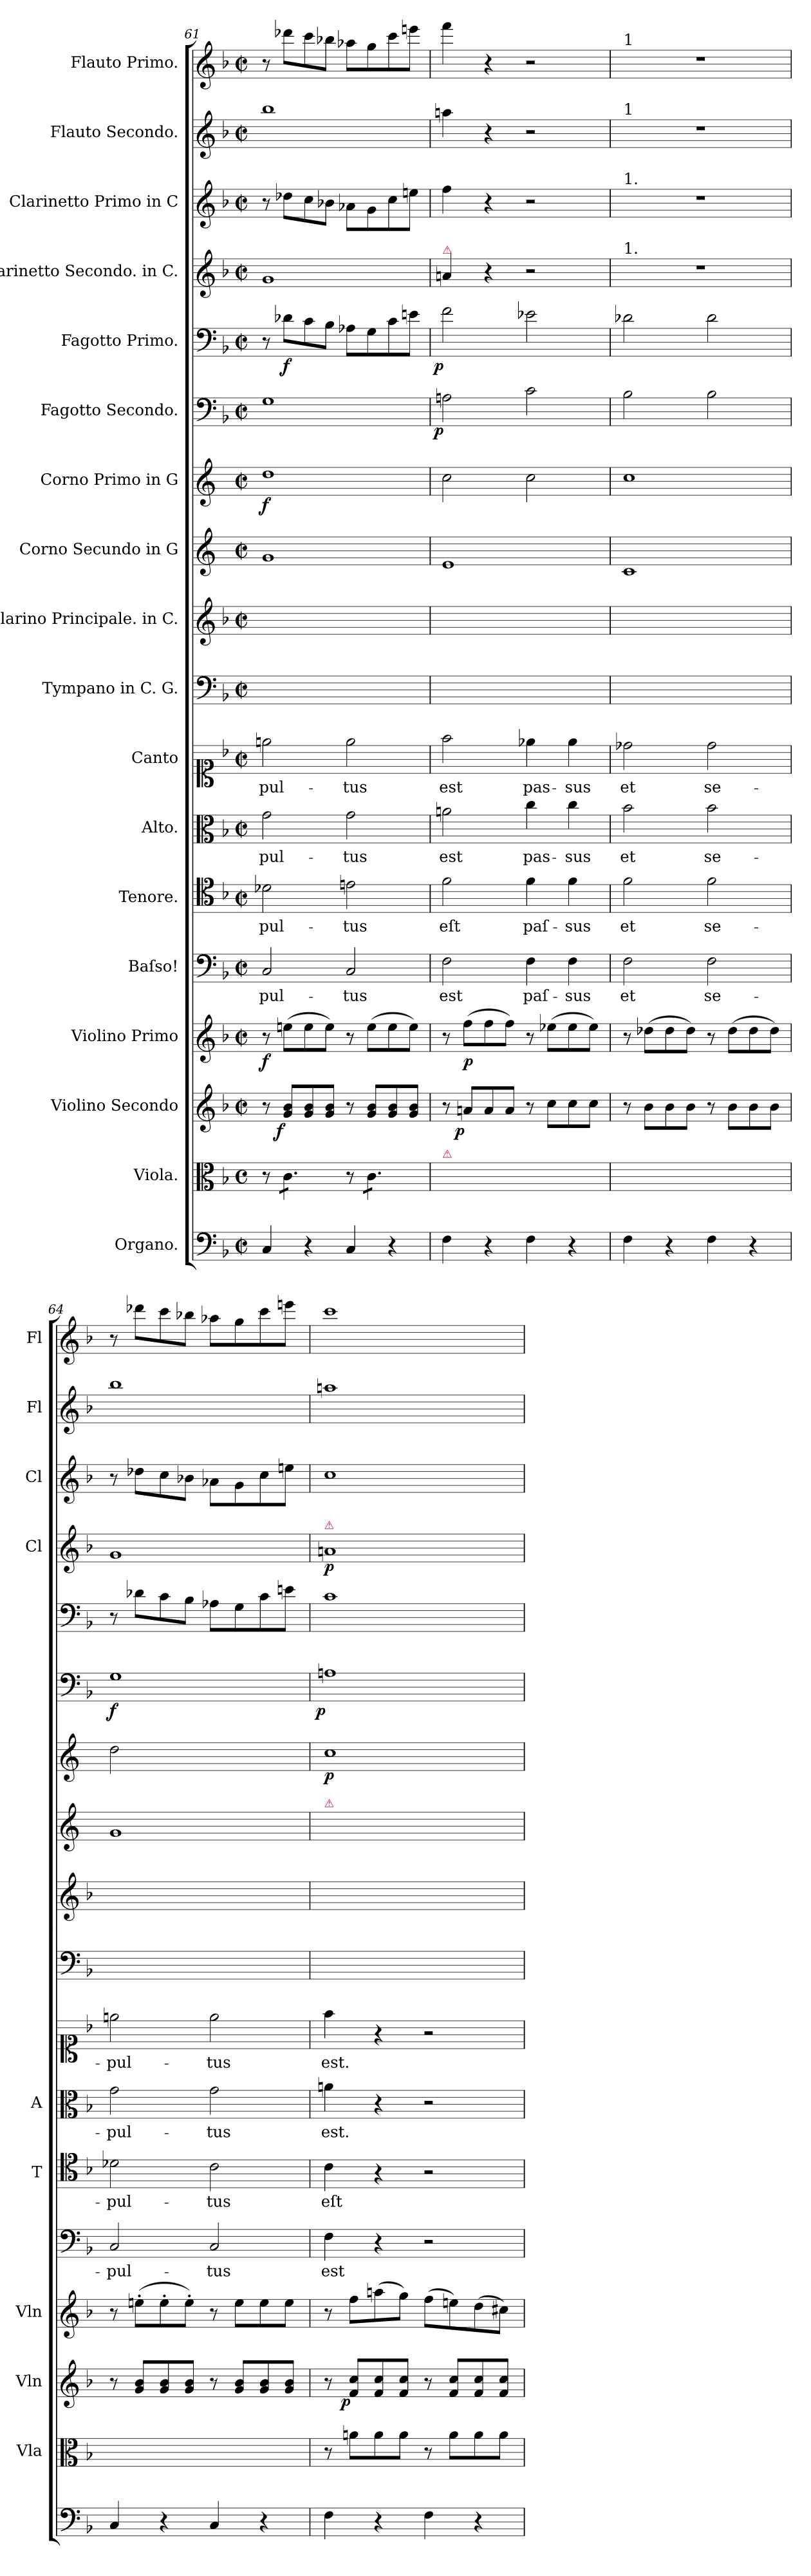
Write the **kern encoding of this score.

**kern	**dynam	**kern	**kern	**dynam	**kern	**dynam	**kern	**text	**kern	**text	**kern	**text	**kern	**text	**kern	**kern	**kern	**kern	**dynam	**kern	**dynam	**kern	**dynam	**kern	**dynam	**kern	**kern	**kern
*part18	*part18	*part17	*part16	*part16	*part15	*part15	*part14	*part14	*part13	*part13	*part12	*part12	*part11	*part11	*part10	*part9	*part8	*part7	*part7	*part6	*part6	*part5	*part5	*part4	*part4	*part3	*part2	*part1
*staff18	*staff18	*staff17	*staff16	*staff16	*staff15	*staff15	*staff14	*staff14	*staff13	*staff13	*staff12	*staff12	*staff11	*staff11	*staff10	*staff9	*staff8	*staff7	*staff7	*staff6	*staff6	*staff5	*staff5	*staff4	*staff4	*staff3	*staff2	*staff1
*I"Organo.	*	*I"Viola.	*I"Violino Secondo	*	*I"Violino Primo	*	*I"Baſso!	*	*I"Tenore.	*	*I"Alto.	*	*I"Canto	*	*I"Tympano in C. G.	*I"Clarino Principale. in C.	*I"Corno Secundo in G	*I"Corno Primo in G	*	*I"Fagotto Secondo.	*	*I"Fagotto Primo.	*	*I"Clarinetto Secondo. in C.	*	*I"Clarinetto Primo in C	*I"Flauto Secondo.	*I"Flauto Primo.
*	*	*I'Vla	*I'Vln	*	*I'Vln	*	*	*	*I'T	*	*I'A	*	*	*	*	*	*	*	*	*	*	*	*	*I'Cl	*	*I'Cl	*I'Fl	*I'Fl
*clefF4	*	*clefC3	*clefG2	*	*clefG2	*	*clefF4	*	*clefC4	*	*clefC3	*	*clefC1	*	*clefF4	*clefG2	*clefG2	*clefG2	*	*clefF4	*	*clefF4	*	*clefG2	*	*clefG2	*clefG2	*clefG2
*	*	*	*	*	*	*	*	*	*	*	*	*	*	*	*	*	*ITrd4c7	*ITrd4c7	*	*	*	*	*	*	*	*	*	*
*k[b-]	*	*k[b-]	*k[b-]	*	*k[b-]	*	*k[b-]	*	*k[b-]	*	*k[b-]	*	*k[b-]	*	*k[b-]	*k[b-]	*k[b-]	*k[b-]	*	*k[b-]	*	*k[b-]	*	*k[b-]	*	*k[b-]	*k[b-]	*k[b-]
*F:	*	*F:	*F:	*	*F:	*	*F:	*	*F:	*	*F:	*	*F:	*	*F:	*F:	*F:	*F:	*	*F:	*	*F:	*	*F:	*	*F:	*F:	*F:
*M2/2	*	*M2/2	*M2/2	*	*M2/2	*	*M2/2	*	*M2/2	*	*M2/2	*	*M2/2	*	*M2/2	*M2/2	*M2/2	*M2/2	*	*M2/2	*	*M2/2	*	*M2/2	*	*M2/2	*M2/2	*M2/2
*met(c|)	*	*met(c)	*met(c|)	*	*met(c|)	*	*met(c|)	*	*met(c|)	*	*met(c|)	*	*met(c|)	*	*met(c|)	*met(c|)	*met(c|)	*met(c|)	*	*met(c|)	*	*met(c|)	*	*met(c|)	*	*met(c|)	*met(c|)	*met(c|)
=61	=61	=61	=61	=61	=61	=61	=61	=61	=61	=61	=61	=61	=61	=61	=61	=61	=61	=61	=61	=61	=61	=61	=61	=61	=61	=61	=61	=61
!	!LO:DY:b:rj	!	!	!	!	!LO:DY:b	!	!	!	!	!	!	!	!	!	!	!	!	!	!	!	!	!	!	!	!	!	!
4C/	for	8r	8r	.	8r	f.	2C/	-pul-	2d-X\	-pul-	2g\	-pul-	2een\	-pul-	1ryy	1ryy	1c	1g	f	1G	.	8r	.	1g	.	8r	1bb-	8r
!	!	!	!	!LO:DY:b:rj	!	!	!	!	!	!	!	!	!	!	!	!	!	!	!	!	!	!	!	!	!	!	!	!
*	*	*tremolo	*	*	*	*	*	*	*	*	*	*	*	*	*	*	*	*	*	*	*	*	*	*	*	*	*	*
.	.	8c\L	8g/ 8b-/L	f	(8een\L	.	.	.	.	.	.	.	.	.	.	.	.	.	.	.	.	8d-X\L	f	.	.	8dd-X\L	.	8ddd-X\L
4r	.	8c\	8g/ 8b-/	.	8ee\	.	.	.	.	.	.	.	.	.	.	.	.	.	.	.	.	8c\	.	.	.	8cc\	.	8ccc\
.	.	8c\J	8g/ 8b-/J	.	8ee\J)	.	.	.	.	.	.	.	.	.	.	.	.	.	.	.	.	8B-\J	.	.	.	8b-X\J	.	8bb-X\J
4C/	.	8r	8r	.	8r	.	2C/	-tus	2en\	-tus	2g\	-tus	2ee\	-tus	.	.	.	.	.	.	.	8A-X\L	.	.	.	8a-X\L	.	8aa-X\L
.	.	8c\L	8g/ 8b-/L	.	(8ee\L	.	.	.	.	.	.	.	.	.	.	.	.	.	.	.	.	8G\	.	.	.	8g\	.	8gg\
4r	.	8c\	8g/ 8b-/	.	8ee\	.	.	.	.	.	.	.	.	.	.	.	.	.	.	.	.	8c\	.	.	.	8cc\	.	8ccc\
.	.	8c\J	8g/ 8b-/J	.	8ee\J)	.	.	.	.	.	.	.	.	.	.	.	.	.	.	.	.	8en\J	.	.	.	8een\J	.	8eeen\J
*	*	*Xtremolo	*	*	*	*	*	*	*	*	*	*	*	*	*	*	*	*	*	*	*	*	*	*	*	*	*	*
=62	=62	=62	=62	=62	=62	=62	=62	=62	=62	=62	=62	=62	=62	=62	=62	=62	=62	=62	=62	=62	=62	=62	=62	=62	=62	=62	=62	=62
!	!	!	!	!	!	!	!	!	!	!	!	!	!	!	!	!	!	!	!	!	!	!	!	!LO:TX:a:color=crimson:t=⚠	!	!	!	!
!	!	!LO:TX:a:color=crimson:t=⚠	!	!	!	!	!	!	!	!	!	!	!	!	!	!	!	!	!	!	!	!	!	!	!	!	!	!
!	!LO:DY:b	!	!	!	!	!	!	!	!	!	!	!	!	!	!	!	!	!	!	!	!LO:DY:b:rj	!	!LO:DY:b:rj	!	!	!	!	!
4F\	pia	8ryy	8r	.	8r	.	2F\	est	2f\	eſt	2an\	est	2ff\	est	1ryy	1ryy	1A	2f\	.	2An\	p	2f\	p	4an/	.	4ff\	4aan\	4fff\
!	!	!	!	!LO:DY:b:rj	!	!LO:DY:b	!	!	!	!	!	!	!	!	!	!	!	!	!	!	!	!	!	!	!	!	!	!
.	.	8f\Lyy	8an/L	p	(8ff\L	p	.	.	.	.	.	.	.	.	.	.	.	.	.	.	.	.	.	.	.	.	.	.
4r	.	8f\yy	8a/	.	8ff\	.	.	.	.	.	.	.	.	.	.	.	.	.	.	.	.	.	.	4r	.	4r	4r	4r
.	.	8f\Jyy	8a/J	.	8ff\J)	.	.	.	.	.	.	.	.	.	.	.	.	.	.	.	.	.	.	.	.	.	.	.
4F\	.	8ryy	8r	.	8r	.	4F\	paſ-	4f\	paſ-	4cc\	pas-	4ee-X\	pas-	.	.	.	2f\	.	2c\	.	2e-X\	.	2r	.	2r	2r	2r
.	.	8f\Lyy	8cc\L	.	(8ee-X\L	.	.	.	.	.	.	.	.	.	.	.	.	.	.	.	.	.	.	.	.	.	.	.
4r	.	8f\yy	8cc\	.	8ee-\	.	4F\	-sus	4f\	-sus	4cc\	-sus	4ee-\	-sus	.	.	.	.	.	.	.	.	.	.	.	.	.	.
.	.	8f\Jyy	8cc\J	.	8ee-\J)	.	.	.	.	.	.	.	.	.	.	.	.	.	.	.	.	.	.	.	.	.	.	.
=63	=63	=63	=63	=63	=63	=63	=63	=63	=63	=63	=63	=63	=63	=63	=63	=63	=63	=63	=63	=63	=63	=63	=63	=63	=63	=63	=63	=63
!	!	!	!	!	!	!	!	!	!	!	!	!	!	!	!	!	!	!	!	!	!	!	!	!	!	!	!	!LO:TX:a:t=1
!	!	!	!	!	!	!	!	!	!	!	!	!	!	!	!	!	!	!	!	!	!	!	!	!	!	!	!LO:TX:a:t=1	!
!	!	!	!	!	!	!	!	!	!	!	!	!	!	!	!	!	!	!	!	!	!	!	!	!	!	!LO:TX:a:t=1.	!	!
!	!	!	!	!	!	!	!	!	!	!	!	!	!	!	!	!	!	!	!	!	!	!	!	!LO:TX:a:t=1.	!	!	!	!
4F\	.	8ryy	8r	.	8r	.	2F\	et	2f\	et	2b-\	et	2dd-X\	et	1ryy	1ryy	1F	1f	.	2B-\	.	2d-X\	.	1r	.	1r	1r	1r
.	.	8f\Lyy	8b-\L	.	(8dd-X\L	.	.	.	.	.	.	.	.	.	.	.	.	.	.	.	.	.	.	.	.	.	.	.
4r	.	8f\yy	8b-\	.	8dd-\	.	.	.	.	.	.	.	.	.	.	.	.	.	.	.	.	.	.	.	.	.	.	.
.	.	8f\Jyy	8b-\J	.	8dd-\J)	.	.	.	.	.	.	.	.	.	.	.	.	.	.	.	.	.	.	.	.	.	.	.
4F\	.	8ryy	8r	.	8r	.	2F\	se-	2f\	se-	2b-\	se-	2dd-\	se-	.	.	.	.	.	2B-\	.	2d-\	.	.	.	.	.	.
.	.	8f\Lyy	8b-\L	.	(8dd-\L	.	.	.	.	.	.	.	.	.	.	.	.	.	.	.	.	.	.	.	.	.	.	.
4r	.	8f\yy	8b-\	.	8dd-\	.	.	.	.	.	.	.	.	.	.	.	.	.	.	.	.	.	.	.	.	.	.	.
.	.	8f\Jyy	8b-\J	.	8dd-\J)	.	.	.	.	.	.	.	.	.	.	.	.	.	.	.	.	.	.	.	.	.	.	.
=64	=64	=64	=64	=64	=64	=64	=64	=64	=64	=64	=64	=64	=64	=64	=64	=64	=64	=64	=64	=64	=64	=64	=64	=64	=64	=64	=64	=64
!	!LO:DY:b	!	!	!	!	!	!	!	!	!	!	!	!	!	!	!	!	!LO:N:vis=2	!	!	!	!	!	!	!	!	!	!
4C/	for	8ryy	8r	.	8r	.	2C/	-pul-	2d-X\	-pul-	2g\	-pul-	2een\	-pul-	1ryy	1ryy	1c	1g	.	1G	f	8r	.	1g	.	8r	1bb-	8r
!	!	!	!	!LO:DY:b:rj	!	!LO:DY:b:rj	!	!	!	!	!	!	!	!	!	!	!	!	!	!	!	!	!	!	!	!	!	!
.	.	8c\Lyy	8g/ 8b-/L	for	(8een'\L	f&colon;	.	.	.	.	.	.	.	.	.	.	.	.	.	.	.	8d-X\L	.	.	.	8dd-X\L	.	8ddd-X\L
4r	.	8c\yy	8g/ 8b-/	.	8ee'\	.	.	.	.	.	.	.	.	.	.	.	.	.	.	.	.	8c\	.	.	.	8cc\	.	8ccc\
.	.	8c\Jyy	8g/ 8b-/J	.	8ee'\J)	.	.	.	.	.	.	.	.	.	.	.	.	.	.	.	.	8B-\J	.	.	.	8b-X\J	.	8bb-X\J
4C/	.	8ryy	8r	.	8r	.	2C/	-tus	2c\	-tus	2g\	-tus	2ee\	-tus	.	.	.	.	.	.	.	8A-X\L	.	.	.	8a-X\L	.	8aa-X\L
.	.	8c\Lyy	8g/ 8b-/L	.	8ee\L	.	.	.	.	.	.	.	.	.	.	.	.	.	.	.	.	8G\	.	.	.	8g\	.	8gg\
4r	.	8c\yy	8g/ 8b-/	.	8ee\	.	.	.	.	.	.	.	.	.	.	.	.	.	.	.	.	8c\	.	.	.	8cc\	.	8ccc\
.	.	8c\Jyy	8g/ 8b-/J	.	8ee\J	.	.	.	.	.	.	.	.	.	.	.	.	.	.	.	.	8en\J	.	.	.	8een\J	.	8eeen\J
=65	=65	=65	=65	=65	=65	=65	=65	=65	=65	=65	=65	=65	=65	=65	=65	=65	=65	=65	=65	=65	=65	=65	=65	=65	=65	=65	=65	=65
!	!	!	!	!	!	!	!	!	!	!	!	!	!	!	!	!	!	!	!	!	!	!	!	!LO:TX:a:color=crimson:t=⚠	!	!	!	!
!	!	!	!	!	!	!	!	!	!	!	!	!	!	!	!	!	!LO:TX:a:color=crimson:t=⚠	!	!	!	!	!	!	!	!	!	!	!
!	!	!	!	!	!	!	!	!	!	!	!	!	!	!	!	!	!	!	!	!	!LO:DY:b:rj	!	!	!	!	!	!	!
4F\	.	8r	8r	.	8r	.	4F\	est	4c\	eſt	4an\	est.	4ff\	est.	1ryy	1ryy	1ryy	1f	p	1An	p	1c	.	1an	p	1cc	1aan	1ccc
!	!	!	!	!LO:DY:b:rj	!	!	!	!	!	!	!	!	!	!	!	!	!	!	!	!	!	!	!	!	!	!	!	!
.	.	8an\L	8f/ 8cc/L	p	8ff\L	.	.	.	.	.	.	.	.	.	.	.	.	.	.	.	.	.	.	.	.	.	.	.
4r	.	8a\	8f/ 8cc/	.	(8aan\	.	4r	.	4r	.	4r	.	4r	.	.	.	.	.	.	.	.	.	.	.	.	.	.	.
.	.	8a\J	8f/ 8cc/J	.	8gg\J)	.	.	.	.	.	.	.	.	.	.	.	.	.	.	.	.	.	.	.	.	.	.	.
4F\	.	8r	8r	.	(8ff\L	.	2r	.	2r	.	2r	.	2r	.	.	.	.	.	.	.	.	.	.	.	.	.	.	.
.	.	8a\L	8f/ 8cc/L	.	8een\)	.	.	.	.	.	.	.	.	.	.	.	.	.	.	.	.	.	.	.	.	.	.	.
4r	.	8a\	8f/ 8cc/	.	(8dd\	.	.	.	.	.	.	.	.	.	.	.	.	.	.	.	.	.	.	.	.	.	.	.
.	.	8a\J	8f/ 8cc/J	.	8cc#X\J)	.	.	.	.	.	.	.	.	.	.	.	.	.	.	.	.	.	.	.	.	.	.	.
=	=	=	=	=	=	=	=	=	=	=	=	=	=	=	=	=	=	=	=	=	=	=	=	=	=	=	=	=
*-	*-	*-	*-	*-	*-	*-	*-	*-	*-	*-	*-	*-	*-	*-	*-	*-	*-	*-	*-	*-	*-	*-	*-	*-	*-	*-	*-	*-
